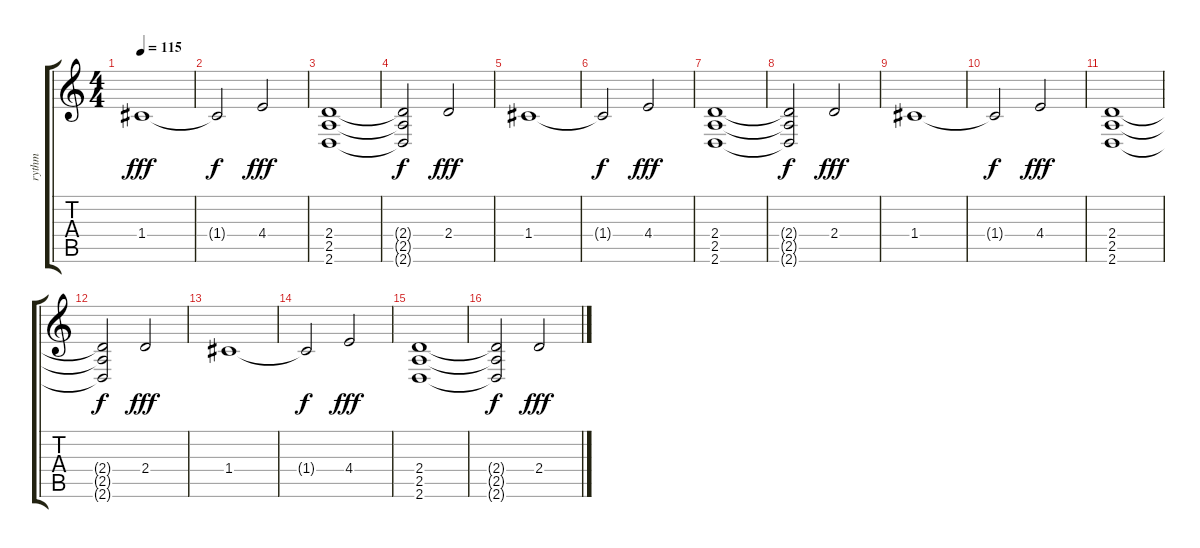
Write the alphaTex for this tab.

\track ("rythm" "rythm") {instrument distortionguitar}
\staff {score tabs}
\tuning (D4 A3 F3 C3 G2 C2) {hide}
\ts (4 4)
\tempo 115
\clef g2
\ks c
1.4.1{dy fff} |
1.4{t}.2{dy f} 4.4.2{dy fff} |
(2.4 2.5 2.6).1 |
(2.4{t} 2.5{t} 2.6{t}).2{dy f} 2.4.2{dy fff} |
1.4.1 |
1.4{t}.2{dy f} 4.4.2{dy fff} |
(2.4 2.5 2.6).1 |
(2.4{t} 2.5{t} 2.6{t}).2{dy f} 2.4.2{dy fff} |
1.4.1 |
1.4{t}.2{dy f} 4.4.2{dy fff} |
(2.4 2.5 2.6).1 |
(2.4{t} 2.5{t} 2.6{t}).2{dy f} 2.4.2{dy fff} |
1.4.1 |
1.4{t}.2{dy f} 4.4.2{dy fff} |
(2.4 2.5 2.6).1 |
(2.4{t} 2.5{t} 2.6{t}).2{dy f} 2.4.2{dy fff}
